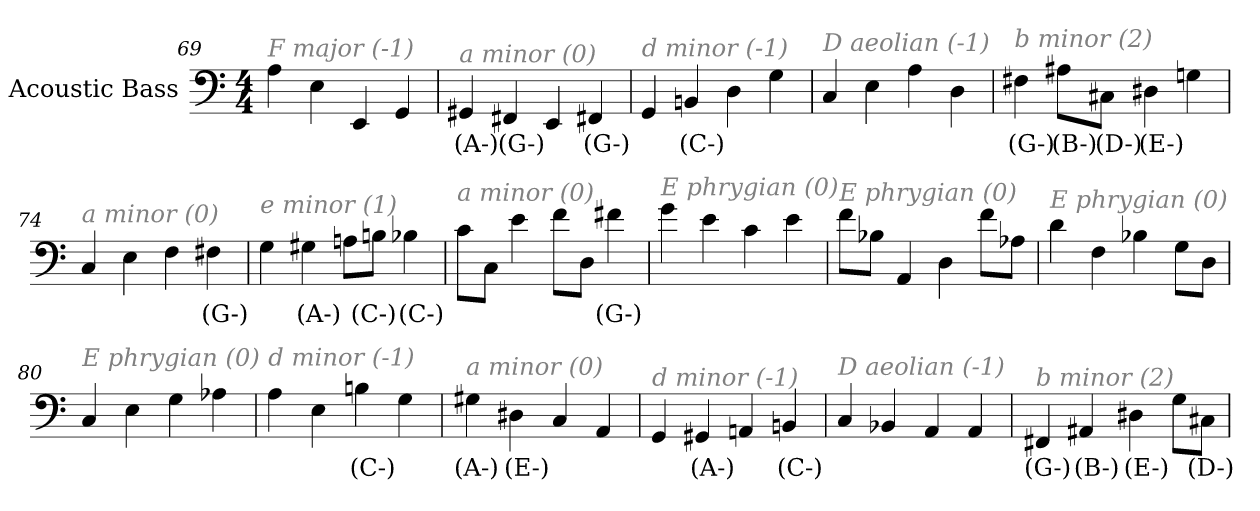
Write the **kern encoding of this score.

**kern	**text
*part1	*part1
*staff1	*staff1
*I"Acoustic Bass	*
*clefF4	*
*ITrd7c12	*
*k[]	*
*C:	*
*M4/4	*
=69	=69
!LO:TX:i:color=#808080:t=F major (-1)	!
4AA	.
4EE	.
4EEE	.
4GGG	.
=70	=70
!LO:TX:i:color=#808080:t=a minor (0)	!
4GGG#Xi	(A-)
4FFF#Xi	(G-)
4EEE	.
4FFF#Xi	(G-)
=71	=71
!LO:TX:i:color=#808080:t=d minor (-1)	!
4GGG	.
4BBBni	(C-)
4DD	.
4GG	.
=72	=72
!LO:TX:i:color=#808080:t=D aeolian (-1)	!
4CC	.
4EE	.
4AA	.
4DD	.
=73	=73
!LO:TX:i:color=#808080:t=b minor (2)	!
4FF#Xi	(G-)
8AA#XiL	(B-)
8CC#XiJ	(D-)
4DD#Xi	(E-)
4GGn	.
=74	=74
!LO:TX:i:color=#808080:t=a minor (0)	!
4CC	.
4EE	.
4FF	.
4FF#Xi	(G-)
=75	=75
!LO:TX:i:color=#808080:t=e minor (1)	!
4GG	.
4GG#Xi	(A-)
8AAnL	.
8BBniJ	(C-)
4BB-i	(C-)
=76	=76
!LO:TX:i:color=#808080:t=a minor (0)	!
8CL	.
8CCJ	.
4E	.
8FL	.
8DDJ	.
4F#Xi	(G-)
=77	=77
!LO:TX:i:color=#808080:t=E phrygian (0)	!
4G	.
4E	.
4C	.
4E	.
=78	=78
!LO:TX:i:color=#808080:t=E phrygian (0)	!
8FL	.
8BB-XJ	.
4AAA	.
4DD	.
8FL	.
8AA-XJ	.
=79	=79
!LO:TX:i:color=#808080:t=E phrygian (0)	!
4D	.
4FF	.
4BB-X	.
8GGL	.
8DDJ	.
=80	=80
!LO:TX:i:color=#808080:t=E phrygian (0)	!
4CC	.
4EE	.
4GG	.
4AA-X	.
=81	=81
!LO:TX:i:color=#808080:t=d minor (-1)	!
4AA	.
4EE	.
4BBni	(C-)
4GG	.
=82	=82
!LO:TX:i:color=#808080:t=a minor (0)	!
4GG#Xi	(A-)
4DD#Xi	(E-)
4CC	.
4AAA	.
=83	=83
!LO:TX:i:color=#808080:t=d minor (-1)	!
4GGG	.
4GGG#Xi	(A-)
4AAAn	.
4BBBni	(C-)
=84	=84
!LO:TX:i:color=#808080:t=D aeolian (-1)	!
4CC	.
4BBB-X	.
4AAA	.
4AAA	.
=85	=85
!LO:TX:i:color=#808080:t=b minor (2)	!
4FFF#Xi	(G-)
4AAA#Xi	(B-)
4DD#Xi	(E-)
8GGL	.
8CC#XiJ	(D-)
=	=
*-	*-
